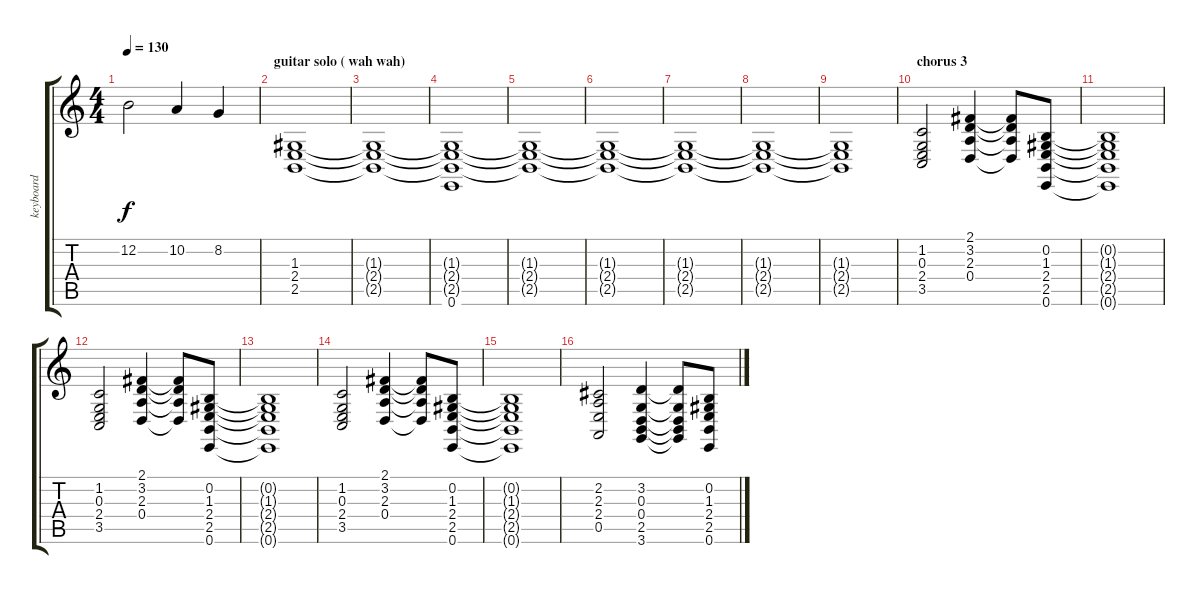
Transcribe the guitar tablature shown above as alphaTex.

\track ("keyboard" "keyboard") {instrument pad2warm}
\staff {score tabs}
\tuning (E4 B3 G3 D3 A2 E2) {hide}
\ts (4 4)
\tempo 130
\clef g2
\ks c
12.2.2{dy f} 10.2.4 8.2.4 |
\section ("" "guitar solo ( wah wah)")
(1.3 2.4 2.5).1{volume 9} |
(1.3{t} 2.4{t} 2.5{t}).1 |
(1.3{t} 2.4{t} 2.5{t} 0.6).1 |
(1.3{t} 2.4{t} 2.5{t}).1 |
(1.3{t} 2.4{t} 2.5{t}).1 |
(1.3{t} 2.4{t} 2.5{t}).1 |
(1.3{t} 2.4{t} 2.5{t}).1 |
(1.3{t} 2.4{t} 2.5{t}).1 |
\section ("" "chorus 3")
(1.2 0.3 2.4 3.5).2 (2.1 3.2 2.3 0.4).4 (2.1{t} 3.2{t} 2.3{t} 0.4{t}).8 (0.2 1.3 2.4 2.5 0.6).8 |
(0.2{t} 1.3{t} 2.4{t} 2.5{t} 0.6{t}).1 |
(1.2 0.3 2.4 3.5).2 (2.1 3.2 2.3 0.4).4 (2.1{t} 3.2{t} 2.3{t} 0.4{t}).8 (0.2 1.3 2.4 2.5 0.6).8 |
(0.2{t} 1.3{t} 2.4{t} 2.5{t} 0.6{t}).1 |
(1.2 0.3 2.4 3.5).2 (2.1 3.2 2.3 0.4).4 (2.1{t} 3.2{t} 2.3{t} 0.4{t}).8 (0.2 1.3 2.4 2.5 0.6).8 |
(0.2{t} 1.3{t} 2.4{t} 2.5{t} 0.6{t}).1 |
(2.2 2.3 2.4 0.5).2 (3.2 0.3 0.4 2.5 3.6).4 (3.2{t} 0.3{t} 0.4{t} 2.5{t} 3.6{t}).8 (0.2 1.3 2.4 2.5 0.6).8
